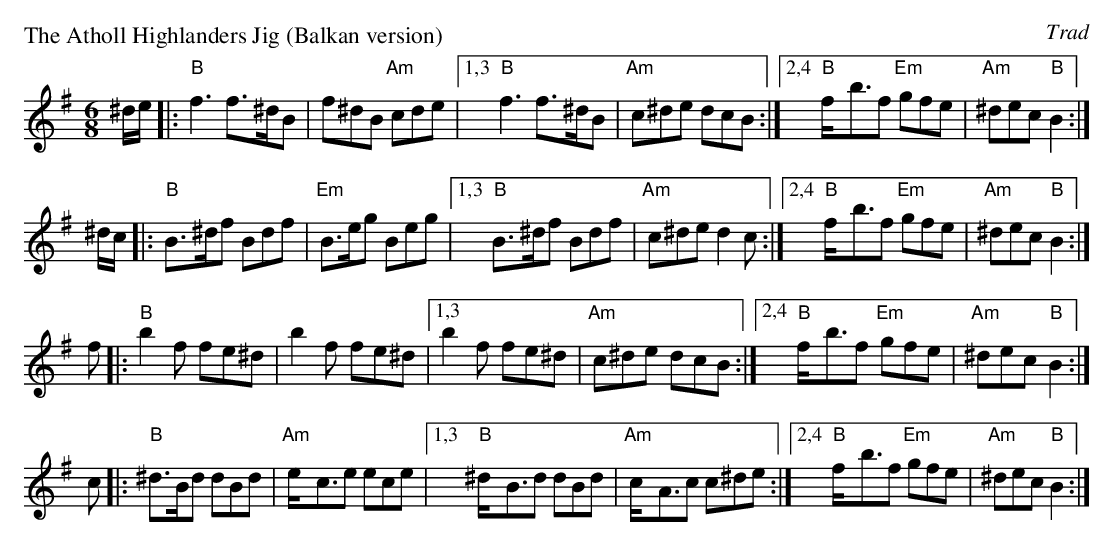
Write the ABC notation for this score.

X:1
P: The Atholl Highlanders Jig (Balkan version)
O: Trad
M: 6/8
L: 1/8
K: Bphr
^d/e/ |: "B"f3 f>^dB  | f^dB "Am"cde  |1,3 "B"f3 f>^dB  | "Am"c^de dcB :|2,4 "B"f-<bf "Em"gfe | "Am"^dec "B"B2 :|
^d/c/ |: "B"B>^df Bdf | "Em"B>eg Beg |1,3 "B"B>^df Bdf | "Am"c^de d2c :|2,4 "B"f-<bf "Em"gfe | "Am"^dec "B"B2 :|
 f   |: "B"b2f fe^d  | b2f fe^d     |1,3  b2f fe^d    | "Am"c^de dcB :|2,4 "B"f-<bf "Em"gfe | "Am"^dec "B"B2 :|
 c   |: "B"^d>Bd dBd | "Am"e-<ce ece |1,3 "B"^d-<Bd dBd | "Am"c-<Ac c^de :|2,4 "B"f-<bf "Em"gfe | "Am"^dec "B"B2 :|
